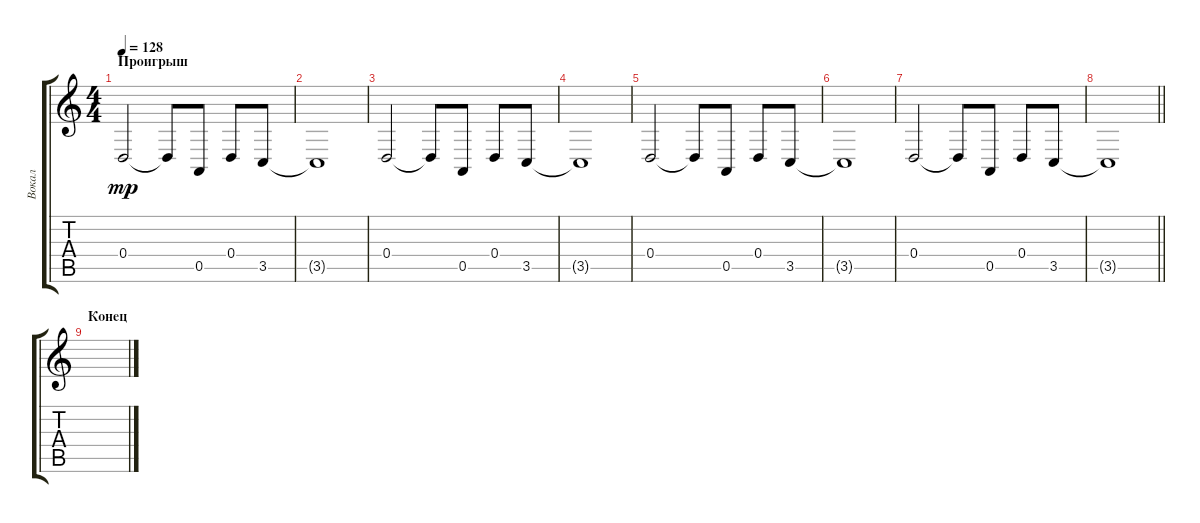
\track ("Вокал" "Вокал") {instrument tenorsax}
\staff {score tabs}
\tuning (E4 B3 G3 D3 A2 E2) {hide}
\ts (4 4)
\section ("" "Проигрыш")
\tempo 128
\clef g2
\ks c
0.4.2{dy mp} 0.4{t}.8 0.5.8 0.4.8 3.5.8 |
3.5{t}.1 |
0.4.2 0.4{t}.8 0.5.8 0.4.8 3.5.8 |
3.5{t}.1 |
0.4.2 0.4{t}.8 0.5.8 0.4.8 3.5.8 |
3.5{t}.1 |
0.4.2 0.4{t}.8 0.5.8 0.4.8 3.5.8 |
\barLineRight lightlight
3.5{t}.1 |
\section ("" "Конец")
